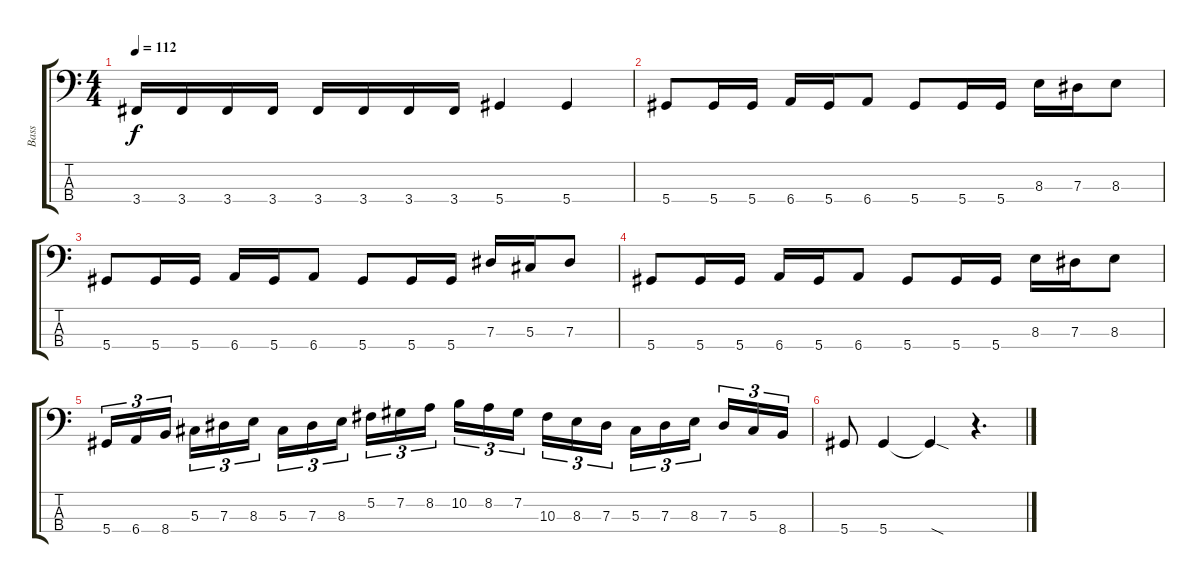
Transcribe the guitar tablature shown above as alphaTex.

\track ("Bass" "Bass") {instrument electricbasspick}
\staff {score tabs}
\tuning (Gb2 Db2 Ab1 Eb1) {hide}
\ts (4 4)
\tempo 112
\clef f4
\ks c
3.4.16{dy f} 3.4.16 3.4.16 3.4.16 3.4.16 3.4.16 3.4.16 3.4.16 5.4.4 5.4.4 |
5.4.8 5.4.16 5.4.16 6.4.16 5.4.16 6.4.8 5.4.8 5.4.16 5.4.16 8.3.16 7.3.16 8.3.8 |
5.4.8 5.4.16 5.4.16 6.4.16 5.4.16 6.4.8 5.4.8 5.4.16 5.4.16 7.3.16 5.3.16 7.3.8 |
5.4.8 5.4.16 5.4.16 6.4.16 5.4.16 6.4.8 5.4.8 5.4.16 5.4.16 8.3.16 7.3.16 8.3.8 |
5.4.16{tu (3 2)} 6.4.16{tu (3 2)} 8.4.16{tu (3 2) beam splitsecondary} 5.3.16{tu (3 2)} 7.3.16{tu (3 2)} 8.3.16{tu (3 2)} 5.3.16{tu (3 2)} 7.3.16{tu (3 2)} 8.3.16{tu (3 2) beam splitsecondary} 5.2.16{tu (3 2)} 7.2.16{tu (3 2)} 8.2.16{tu (3 2)} 10.2.16{tu (3 2)} 8.2.16{tu (3 2)} 7.2.16{tu (3 2) beam splitsecondary} 10.3.16{tu (3 2)} 8.3.16{tu (3 2)} 7.3.16{tu (3 2)} 5.3.16{tu (3 2)} 7.3.16{tu (3 2)} 8.3.16{tu (3 2) beam splitsecondary} 7.3.16{tu (3 2)} 5.3.16{tu (3 2)} 8.4.16{tu (3 2)} |
5.4.8 5.4.4 5.4{sod t}.4 r.4{d}
